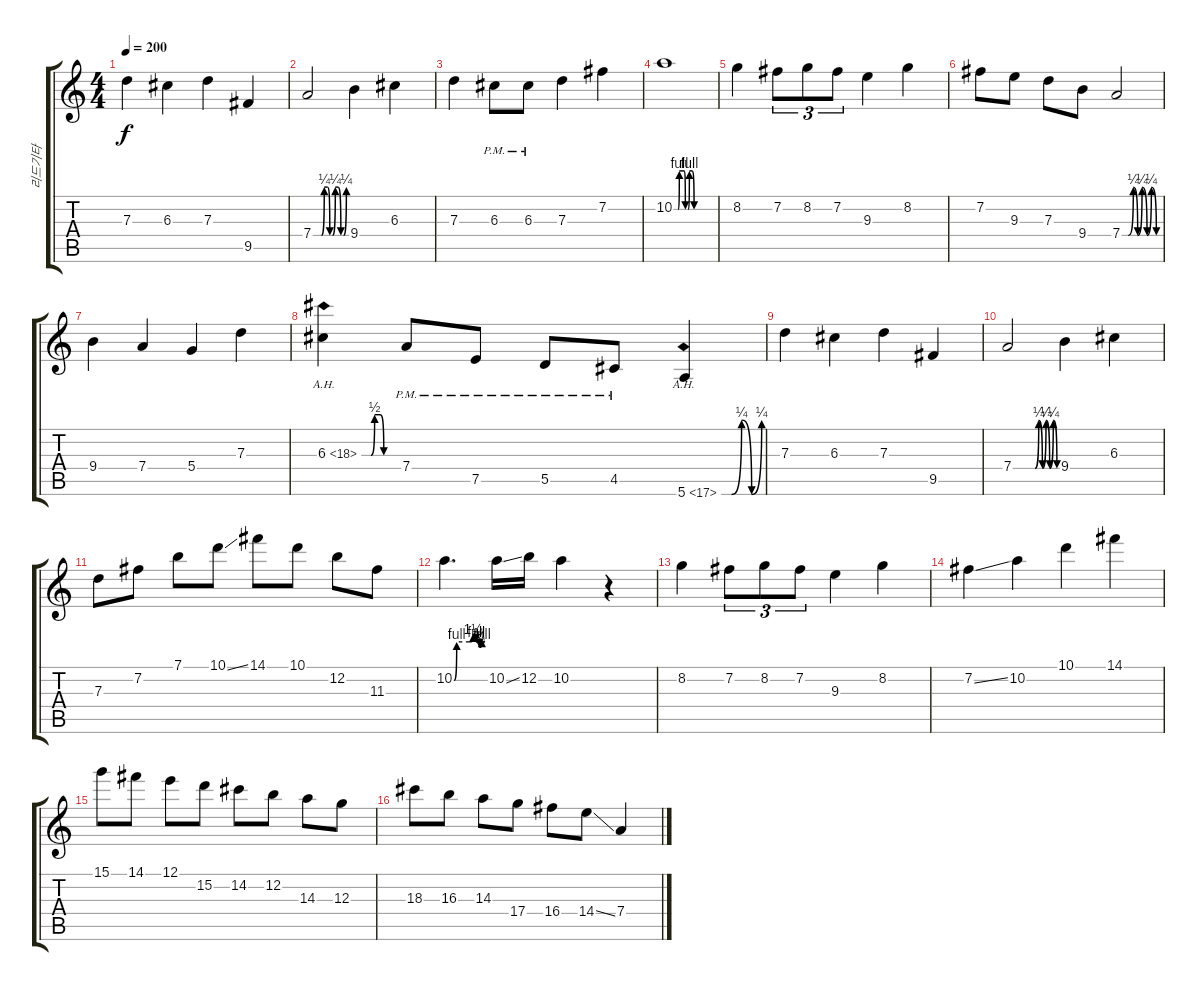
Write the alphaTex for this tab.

\track ("리드기타" "리드기타") {instrument distortionguitar}
\staff {score tabs}
\tuning (E4 B3 G3 D3 A2 E2) {hide}
\ts (4 4)
\tempo 200
\clef g2
\ks c
7.3.4{dy f} 6.3.4 7.3.4 9.5.4 |
7.4{be (custom 0 0 15 0 20 1 26 1 30 0 35 0 40 1 45 1 50 0 55 0 60 1)}.2 9.4.4 6.3.4 |
7.3.4 6.3{pm}.8 6.3{pm}.8 7.3.4 7.2.4 |
10.2{be (custom 0 0 6 0 8 4 15 4 17 0 21 0 23 4 27 4 30 0 35 0 45 0 60 0)}.1 |
8.2.4 7.2.8{tu (3 2)} 8.2.8{tu (3 2)} 7.2.8{tu (3 2)} 9.3.4 8.2.4 |
7.2.8 9.3.8 7.3.8 9.4.8 7.4{be (custom 0 0 10 0 18 1 25 0 32 1 40 0 47 1 55 0 60 0)}.2 |
9.4.4 7.4.4 5.4.4 7.3.4 |
6.3{be (custom 0 0 15 0 21 2 30 2 36 0 60 0) ah 12}.4 7.4{pm}.8 7.5{pm}.8 5.5{pm}.8 4.5{pm}.8 5.6{be (custom 0 0 15 0 30 1 45 0 60 1) ah 12}.4 |
7.3.4 6.3.4 7.3.4 9.5.4 |
7.4{be (custom 0 0 30 0 35 1 40 0 45 1 50 0 55 1 60 0)}.2 9.4.4 6.3.4 |
7.3.8 7.2.8 7.1.8 10.1{ss}.8 14.1.8 10.1.8 12.2.8 11.3.8 |
10.2{be (custom 0 0 5 4 30 4 37 5 43 4 49 3 54 4 60 4)}.4{d} 10.2{ss}.16 12.2.16 10.2.4 r.4 |
8.2.4 7.2.8{tu (3 2)} 8.2.8{tu (3 2)} 7.2.8{tu (3 2)} 9.3.4 8.2.4 |
7.2{ss}.4 10.2.4 10.1.4 14.1.4 |
15.1.8 14.1.8 12.1.8 15.2.8 14.2.8 12.2.8 14.3.8 12.3.8 |
18.3.8 16.3.8 14.3.8 17.4.8 16.4.8 14.4{ss}.8 7.4.4
